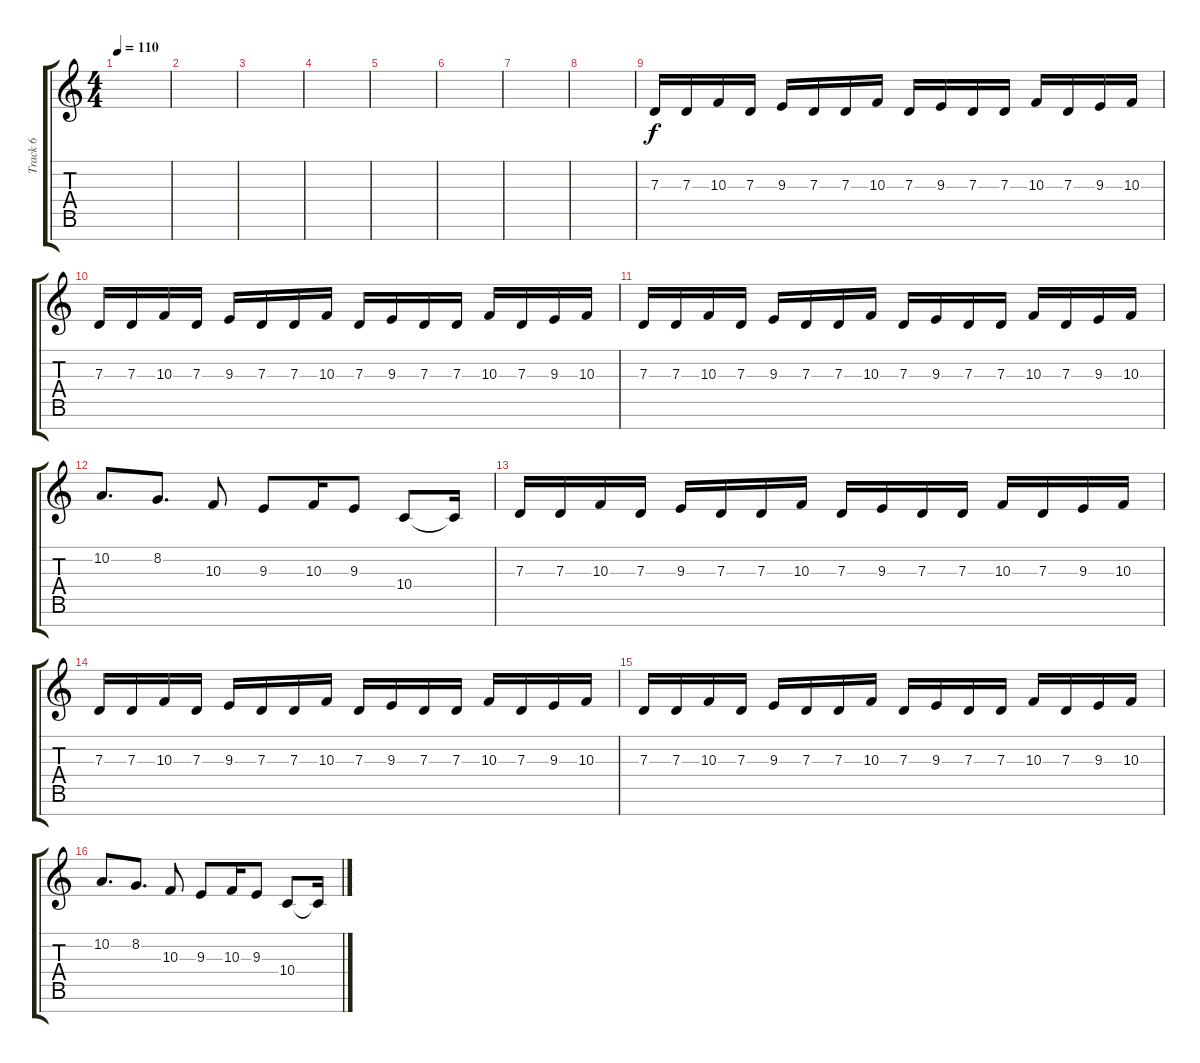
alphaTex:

\track ("Track 6" "Track 6") {instrument harpsichord}
\staff {score tabs}
\tuning (E4 B3 G3 D3 A2 E2 B1) {hide}
\ts (4 4)
\tempo 110
\clef g2
\ks c
|
|
|
|
|
|
|
|
7.3.16 7.3.16 10.3.16 7.3.16 9.3.16 7.3.16 7.3.16 10.3.16 7.3.16 9.3.16 7.3.16 7.3.16 10.3.16 7.3.16 9.3.16 10.3.16 |
7.3.16 7.3.16 10.3.16 7.3.16 9.3.16 7.3.16 7.3.16 10.3.16 7.3.16 9.3.16 7.3.16 7.3.16 10.3.16 7.3.16 9.3.16 10.3.16 |
7.3.16 7.3.16 10.3.16 7.3.16 9.3.16 7.3.16 7.3.16 10.3.16 7.3.16 9.3.16 7.3.16 7.3.16 10.3.16 7.3.16 9.3.16 10.3.16 |
10.2.8{d} 8.2.8{d} 10.3.8 9.3.8 10.3.16 9.3.8 10.4.8 10.4{t}.16 |
7.3.16 7.3.16 10.3.16 7.3.16 9.3.16 7.3.16 7.3.16 10.3.16 7.3.16 9.3.16 7.3.16 7.3.16 10.3.16 7.3.16 9.3.16 10.3.16 |
7.3.16 7.3.16 10.3.16 7.3.16 9.3.16 7.3.16 7.3.16 10.3.16 7.3.16 9.3.16 7.3.16 7.3.16 10.3.16 7.3.16 9.3.16 10.3.16 |
7.3.16 7.3.16 10.3.16 7.3.16 9.3.16 7.3.16 7.3.16 10.3.16 7.3.16 9.3.16 7.3.16 7.3.16 10.3.16 7.3.16 9.3.16 10.3.16 |
10.2.8{d} 8.2.8{d} 10.3.8 9.3.8 10.3.16 9.3.8 10.4.8 10.4{t}.16
